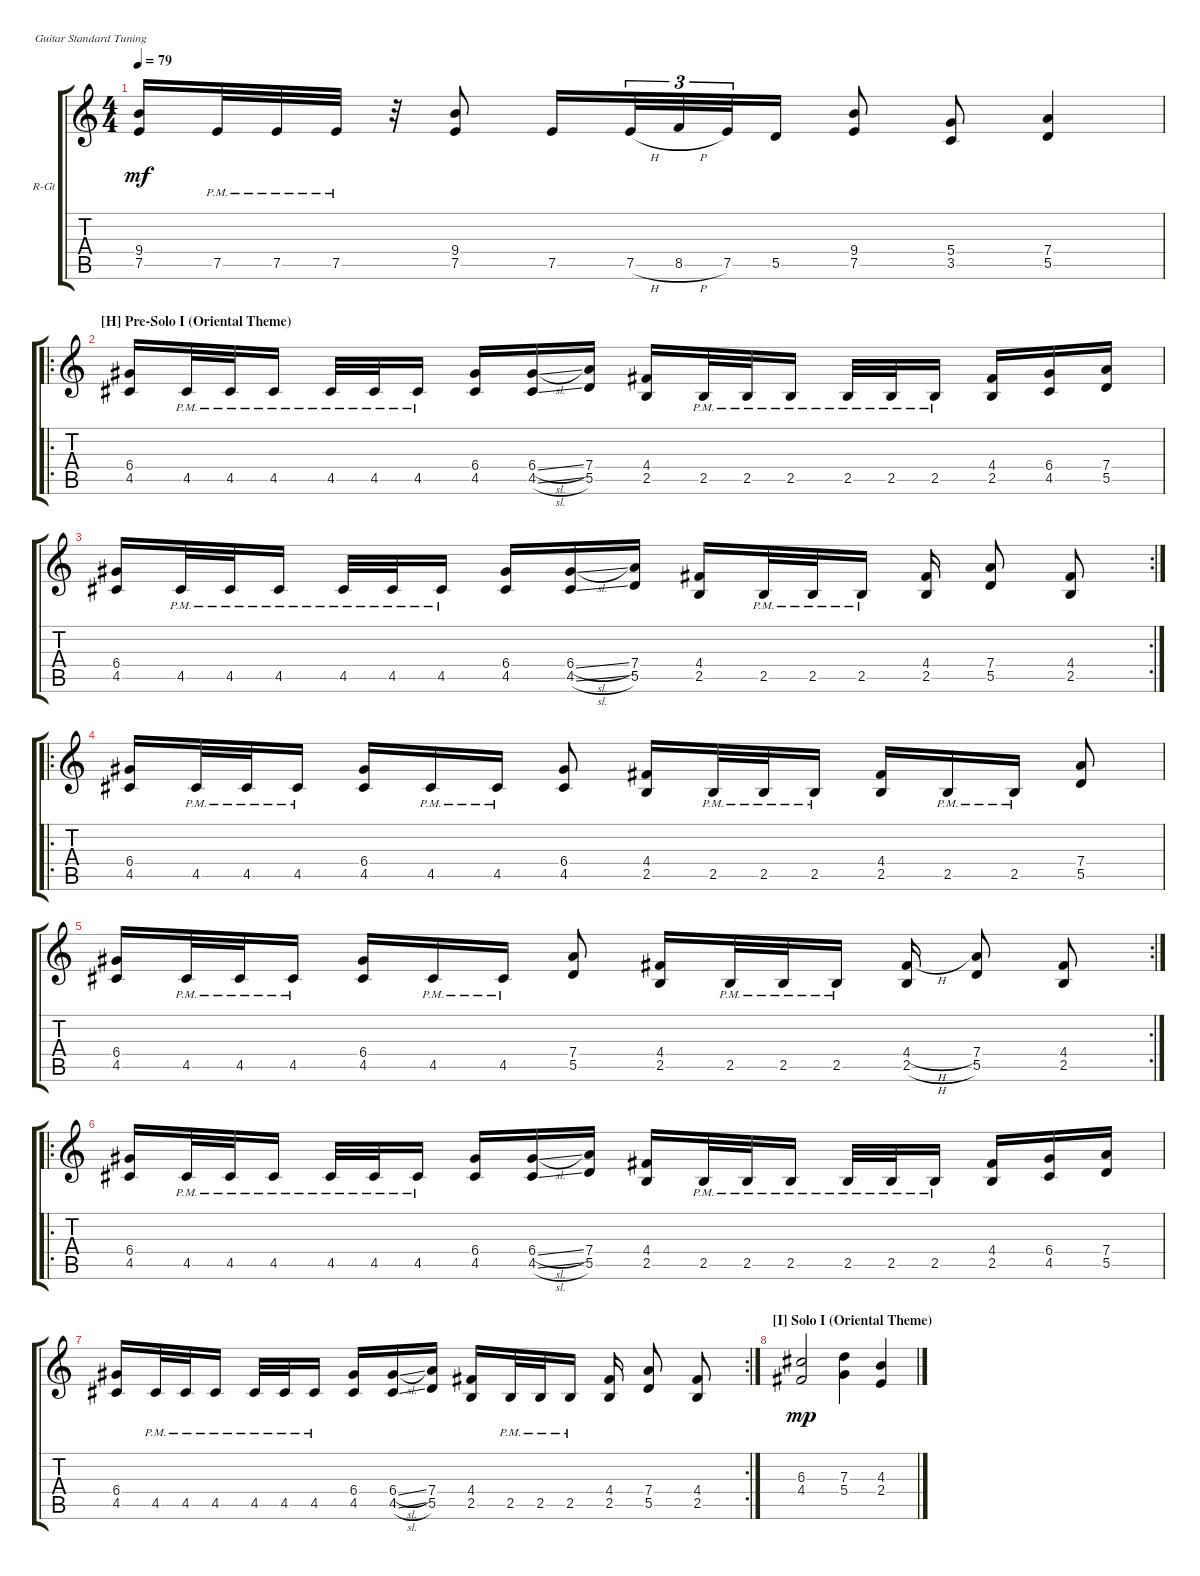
\defaultSystemsLayout 4
\bracketExtendMode groupsimilarinstruments
\firstSystemTrackNameOrientation horizontal
\otherSystemsTrackNameOrientation horizontal
\track ("Rhythm Guitar" "R-Gt") {instrument distortionguitar}
\staff {score tabs}
\tuning (E4 B3 G3 D3 A2 E2)
\ts (4 4)
\tempo 79
\clef g2
\ks c
(9.4 7.5).16{dy mf beam merge} 7.5{pm}.32{beam merge} 7.5{pm}.32{beam merge} 7.5{pm}.32{beam split} r.32 (9.4 7.5).8{beam split} 7.5.16{beam merge} 7.5{h}.32{tu (3 2)} 8.5{h}.32{tu (3 2) beam merge} 7.5.32{tu (3 2) beam merge} 5.5.16{beam split} (9.4 7.5).8{beam split} (5.4 3.5).8 (7.4 5.5).4{beam split} |
\ro
\section ("H" "Pre-Solo I (Oriental Theme)")
(4.5 6.4).16{beam merge} 4.5{pm}.32{beam merge} 4.5{pm}.32{beam merge} 4.5{pm}.16{beam split} 4.5{pm}.32{beam merge} 4.5{pm}.32{beam merge} 4.5{pm}.16{beam split} (6.4 4.5).16{beam merge} (4.5{sl} 6.4{sl}).16{beam merge} (7.4 5.5).16 (2.5 4.4).16{beam merge} 2.5{pm}.32{beam merge} 2.5{pm}.32{beam merge} 2.5{pm}.16{beam split} 2.5{pm}.32{beam merge} 2.5{pm}.32{beam merge} 2.5{pm}.16{beam split} (2.5 4.4).16 (4.5 6.4).16{beam merge} (7.4 5.5).16 |
\rc 2
(4.5 6.4).16{beam merge} 4.5{pm}.32{beam merge} 4.5{pm}.32{beam merge} 4.5{pm}.16{beam split} 4.5{pm}.32{beam merge} 4.5{pm}.32{beam merge} 4.5{pm}.16{beam split} (6.4 4.5).16{beam merge} (4.5{sl} 6.4{sl}).16{beam merge} (7.4 5.5).16 (2.5 4.4).16{beam merge} 2.5{pm}.32{beam merge} 2.5{pm}.32{beam merge} 2.5{pm}.16{beam split} (2.5 4.4).16{beam split} (7.4 5.5).8{beam split} (2.5 4.4).8 |
\ro
(4.5 6.4).16{beam merge} 4.5{pm}.32{beam merge} 4.5{pm}.32{beam merge} 4.5{pm}.16{beam split} (4.5 6.4).16{beam merge} 4.5{pm}.16 4.5{pm}.16{beam split} (4.5 6.4).8{beam split} (2.5 4.4).16{beam merge} 2.5{pm}.32{beam merge} 2.5{pm}.32{beam merge} 2.5{pm}.16{beam split} (2.5 4.4).16{beam merge} 2.5{pm}.16{beam merge} 2.5{pm}.16{beam split} (5.5 7.4).8{beam merge} |
\rc 2
(4.5 6.4).16{beam merge} 4.5{pm}.32{beam merge} 4.5{pm}.32{beam merge} 4.5{pm}.16{beam split} (4.5 6.4).16{beam merge} 4.5{pm}.16 4.5{pm}.16{beam split} (5.5 7.4).8{beam split} (2.5 4.4).16{beam merge} 2.5{pm}.32{beam merge} 2.5{pm}.32{beam merge} 2.5{pm}.16{beam split} (2.5{h} 4.4{h}).16{beam split} (7.4 5.5).8{beam split} (2.5 4.4).8 |
\ro
(4.5 6.4).16{beam merge} 4.5{pm}.32{beam merge} 4.5{pm}.32{beam merge} 4.5{pm}.16{beam split} 4.5{pm}.32{beam merge} 4.5{pm}.32{beam merge} 4.5{pm}.16{beam split} (6.4 4.5).16{beam merge} (4.5{sl} 6.4{sl}).16{beam merge} (7.4 5.5).16 (2.5 4.4).16{beam merge} 2.5{pm}.32{beam merge} 2.5{pm}.32{beam merge} 2.5{pm}.16{beam split} 2.5{pm}.32{beam merge} 2.5{pm}.32{beam merge} 2.5{pm}.16{beam split} (2.5 4.4).16 (4.5 6.4).16{beam merge} (7.4 5.5).16 |
\rc 2
(4.5 6.4).16{beam merge} 4.5{pm}.32{beam merge} 4.5{pm}.32{beam merge} 4.5{pm}.16{beam split} 4.5{pm}.32{beam merge} 4.5{pm}.32{beam merge} 4.5{pm}.16{beam split} (6.4 4.5).16{beam merge} (4.5{sl} 6.4{sl}).16{beam merge} (7.4 5.5).16 (2.5 4.4).16{beam merge} 2.5{pm}.32{beam merge} 2.5{pm}.32{beam merge} 2.5{pm}.16{beam split} (2.5 4.4).16{beam split} (7.4 5.5).8{beam split} (2.5 4.4).8 |
\section ("I" "Solo I (Oriental Theme)")
(4.4 6.3).2{dy mp} (5.4 7.3).4 (2.4 4.3).4
